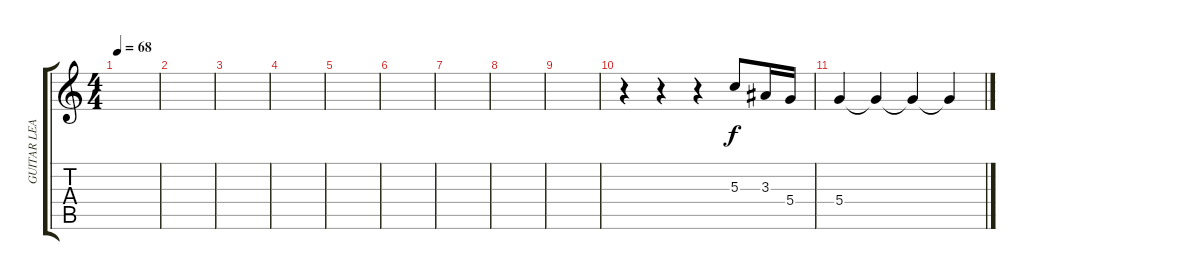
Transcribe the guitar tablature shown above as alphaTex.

\track ("GUITAR LEADER" "GUITAR LEA") {instrument electricguitarclean}
\staff {score tabs}
\tuning (E4 B3 G3 D3 A2 E2) {hide}
\ts (4 4)
\tempo 68
\clef g2
\ks c
|
|
|
|
|
|
|
|
|
r.4 r.4 r.4 5.3.8 3.3.16 5.4.16 |
5.4.4 5.4{t}.4 5.4{t}.4 5.4{t}.4
